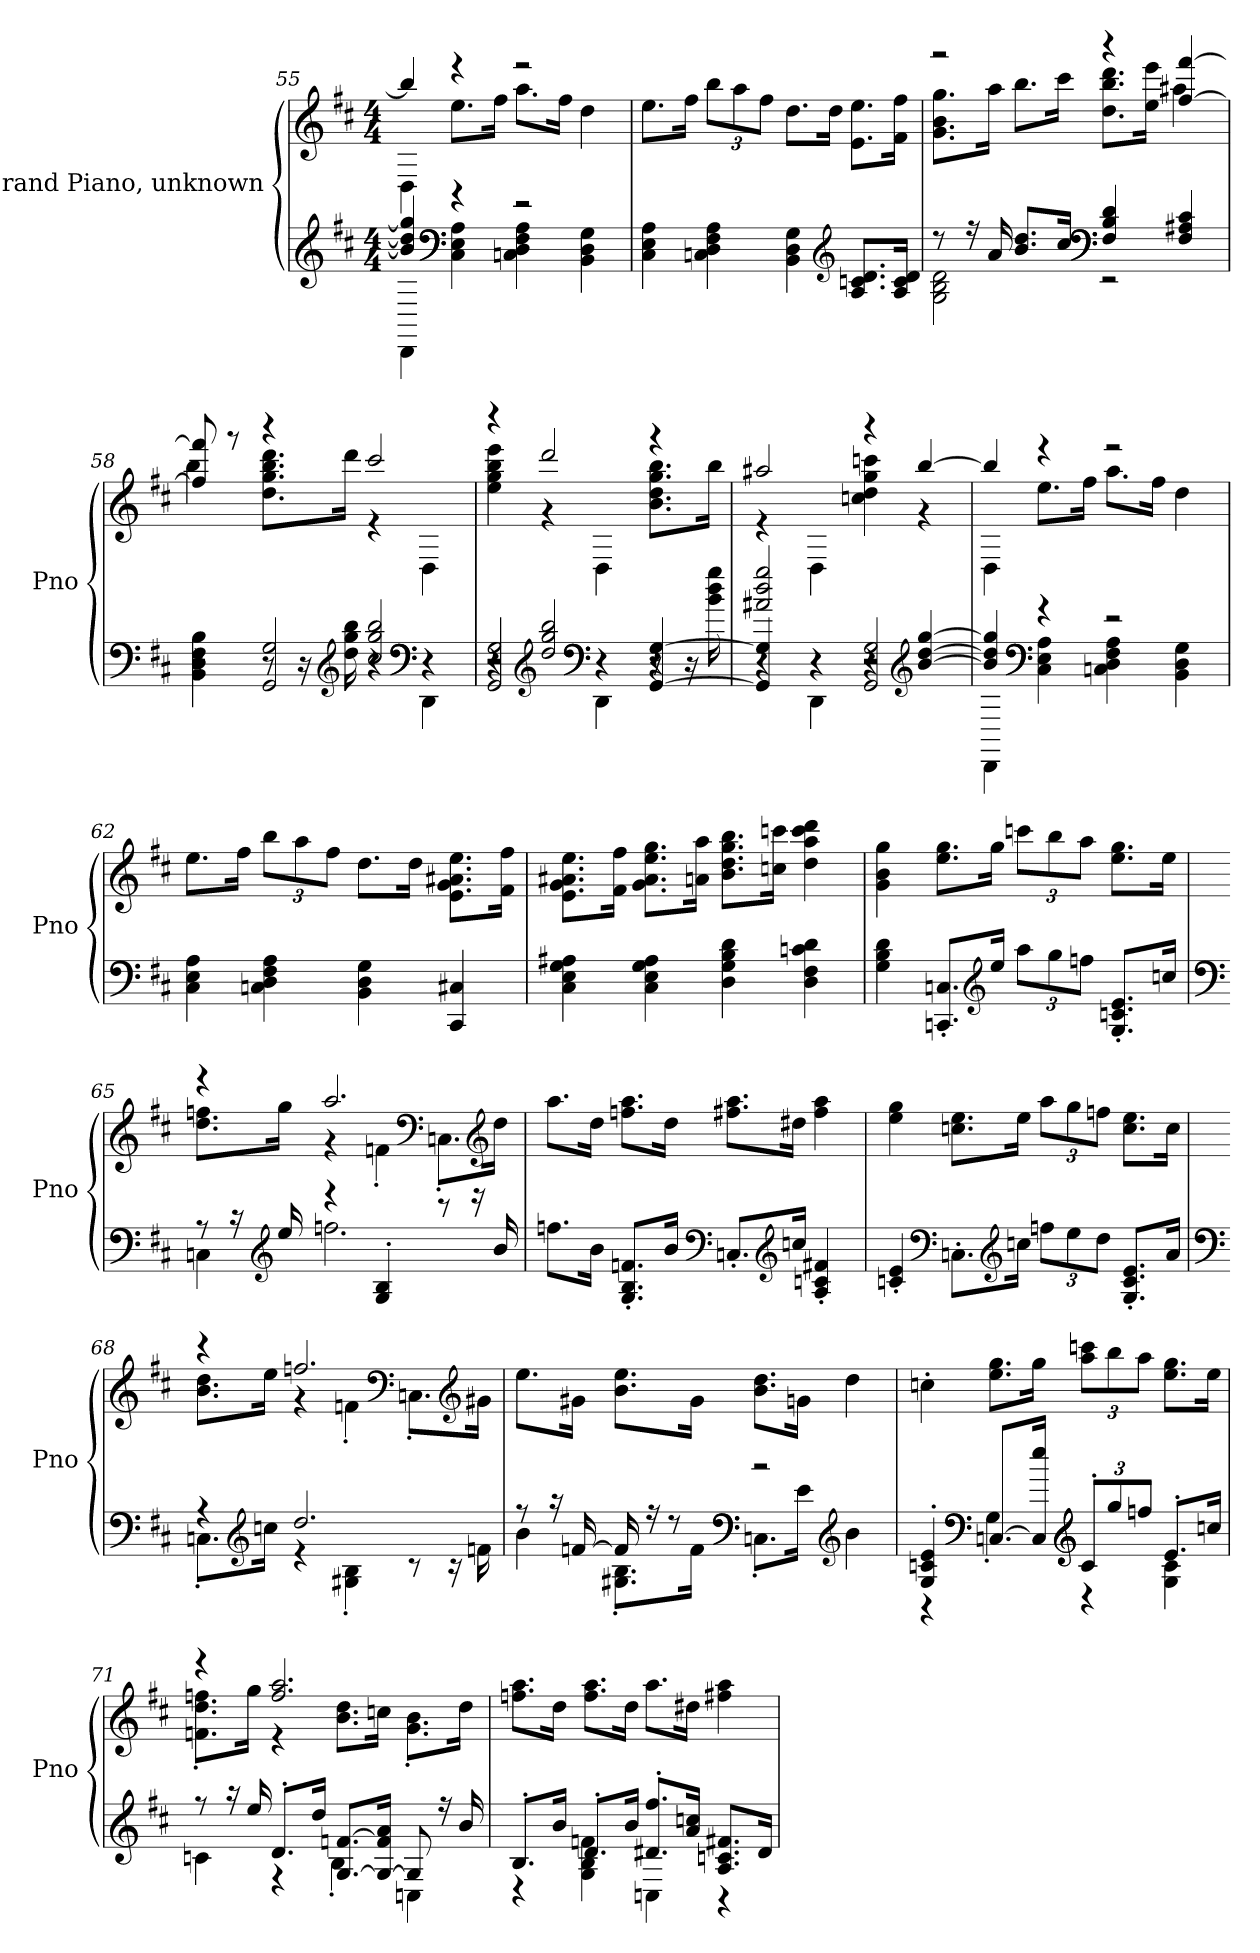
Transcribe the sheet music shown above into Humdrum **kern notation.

**kern	**kern
*part1	*part1
*staff2	*staff1
*I"Grand Piano, unknown	*
*I'Pno	*
*clefG2	*clefG2
*k[f#c#]	*k[f#c#]
*M4/4	*M4/4
=55	=55
*^	*^
4b/] 4dd/] 4gg/]	4DD\	4bb/]	4D\
*clefF4	*	*	*
4r	4C#\ 4E\ 4A\	4r	8.ee\L
.	.	.	16ff#\Jk
2r	4Cn\ 4D\ 4F#\ 4A\	2r	8.aa\L
.	.	.	16ff#\Jk
.	4BB\ 4D\ 4G\	.	4dd\
*v	*v	*	*
*	*v	*v
=56	=56
4C#\ 4E\ 4A\	8.ee\L
.	16ff#\Jk
*	*Xbrackettup
4Cn\ 4D\ 4F#\ 4A\	12bb\L
.	12aa\
.	12ff#\J
4BB\ 4D\ 4G\	8.dd\L
.	16dd\Jk
*clefG2	*
8.A/ 8.cn/ 8.d/L	8.e\ 8.ee\L
16A/ 16c/ 16d/Jk	16f#\ 16ff#\Jk
!!LO:LB:g=z
=57	=57
*^	*^
8r	2G\ 2B\ 2d\	2r	8.g\ 8.b\ 8.gg\L
16r	.	.	.
16a/	.	.	16aa\Jk
8.b/ 8.dd/L	.	.	8.bb\L
16cc#/Jk	.	.	16ccc#\Jk
*clefF4	*	*	*
4F#/ 4B/ 4d/	2r	4r	8.dd\ 8.bb\ 8.ddd\L
.	.	.	16ee\ 16eee\Jk
4F#/ 4A#X/ 4c#/	.	[4ff#/ [4fff#/	4aa#X\
=58	=58	=58	=58
*	*^	*	*
2r	4BB\ 4D\ 4F#\ 4B\	4r	8ff#/] 8fff#/]	4bb\
.	.	.	8r	.
.	8r	2GG/ 2G/	4r	8.dd\ 8.gg\ 8.bb\ 8.ddd\L
.	16r	.	.	.
*clefG2	*	*	*	*
.	16dd\ 16gg\ 16bb\	.	.	16ddd\Jk
2cc#/ 2gg/ 2bb/	4r	.	2ccc#/	4r
*clefF4	*	*	*	*
.	4DD\	4r	.	4D\
=59	=59	=59	=59	=59
4r	2r	2GG/ 2G/	4r	4ee\ 4gg\ 4bb\ 4eee\
*clefG2	*	*	*	*
2dd/ 2gg/ 2bb/	.	.	2ddd/	4r
*clefF4	*	*	*	*
.	4DD\	4r	.	4D\
4r	8r	[4GG/ [4G/	4r	8.b\ 8.dd\ 8.gg\ 8.bb\L
.	16r	.	.	.
.	16b\ 16dd\ 16gg\	.	.	16bb\Jk
=60	=60	=60	=60	=60
2a#X/ 2dd/ 2gg/	4r	4GG/] 4G/]	2aa#X/	4r
.	4DD\	4r	.	4D\
4r	2r	2GG/ 2G/	4r	4ccn\ 4dd\ 4gg\ 4cccn\
*clefG2	*	*	*	*
[4b/ [4dd/ [4gg/	.	.	[4bb/	4r
*	*v	*v	*	*
!!LO:LB:g=z	!!
=61	=61	=61	=61
4b/] 4dd/] 4gg/]	4DD\	4bb/]	4D\
*clefF4	*	*	*
4r	4C#\ 4E\ 4A\	4r	8.ee\L
.	.	.	16ff#\Jk
2r	4Cn\ 4D\ 4F#\ 4A\	2r	8.aa\L
.	.	.	16ff#\Jk
.	4BB\ 4D\ 4G\	.	4dd\
*v	*v	*	*
*	*v	*v
=62	=62
4C#\ 4E\ 4A\	8.ee\L
.	16ff#\Jk
4Cn\ 4D\ 4F#\ 4A\	12bb\L
.	12aa\
.	12ff#\J
4BB\ 4D\ 4G\	8.dd\L
.	16dd\Jk
4CC#/ 4C#X/	8.e\ 8.g\ 8.a#X\ 8.ee\L
.	16f#\ 16ff#\Jk
=63	=63
4C#\ 4E\ 4G\ 4A#X\	8.e\ 8.g\ 8.a#X\ 8.ee\L
.	16f#\ 16ff#\Jk
4C#\ 4E\ 4G\ 4A#\	8.g\ 8.a#\ 8.ee\ 8.gg\L
.	16an\ 16aa\Jk
4D\ 4G\ 4B\ 4d\	8.b\ 8.dd\ 8.gg\ 8.bb\L
.	16ccn\ 16cccn\Jk
4D\ 4F#\ 4cn\ 4d\	4dd\ 4aa\ 4ccc\ 4ddd\
!!LO:LB:g=z
=64	=64
4G\ 4B\ 4d\	4g\ 4b\ 4gg\
8.CCn/' 8.Cn/'L	8.ee\ 8.gg\L
*clefG2	*
16ee/Jk	16gg\Jk
*Xbrackettup	*
12aa\L	12cccn\L
12gg\	12bb\
12ffn\J	12aa\J
8.G/' 8.cn/' 8.e/'L	8.ee\ 8.gg\L
16ccn/Jk	16ee\Jk
=65	=65
*clefF4	*
*^	*^
8r	4Cn\	4r	8.dd\ 8.ffn\L
16r	.	.	.
*clefG2	*	*	*
16ee/	.	.	16gg\Jk
4r	2.ffn\	2.aa/	4r
4G/' 4B/'	.	.	4fn'\
*	*	*clefF4	*
8r	.	.	8.Cn'\L
16r	.	.	.
*	*	*clefG2	*
16b/	.	.	16dd\Jk
*v	*v	*	*
*	*v	*v
!!LO:PB:g=z
=66	=66
8.ffn\L	8.aa\L
16b\Jk	16dd\Jk
8.G/' 8.B/' 8.fn/'L	8.ffn\ 8.aa\L
16b/Jk	16dd\Jk
*clefF4	*
8.Cn'/L	8.ff#X\ 8.aa\L
*clefG2	*
16ccn/Jk	16dd#X\Jk
4A/' 4cn/' 4f#X/'	4ff#\ 4aa\
=67	=67
4cn/' 4e/'	4ee\ 4gg\
*clefF4	*
8.Cn'\L	8.ccn\ 8.ee\L
*clefG2	*
16ccn\Jk	16ee\Jk
12ffn\L	12aa\L
12ee\	12gg\
12dd\J	12ffn\J
8.G/' 8.c/' 8.e/'L	8.cc\ 8.ee\L
16a/Jk	16cc\Jk
!!LO:LB:g=z
=68	=68
*clefF4	*
*^	*^
4r	8.Cn'\L	4r	8.b\ 8.dd\L
*clefG2	*	*	*
.	16ccn\Jk	.	16ee\Jk
2.dd/	4r	2.ffn/	4r
.	4G#X\' 4B\'	.	4fn'\
*	*	*clefF4	*
.	8r	.	8.Cn'\L
.	16r	.	.
*	*	*clefG2	*
.	16fn\	.	16g#X\Jk
*	*	*v	*v
=69	=69	=69
8r	4b\	8.ee\L
16r	.	.
[16fn/	.	16g#X\Jk
16f/]	8.G#X\' 8.B\'L	8.b\ 8.ee\L
16r	.	.
8r	.	.
.	16f\Jk	16g#\Jk
*clefF4	*	*
2r	8.Cn'\L	8.b\ 8.dd\L
.	16e\Jk	16gn\Jk
*clefG2	*	*
.	4b\	4dd\
!!LO:LB:g=z
=70	=70	=70
4G/' 4cn/' 4e/'	4r	4ccn'\
*clefF4	*	*
[8.Cn/L	4G'\	8.ee\ 8.gg\L
16C/] 16ee/Jk	.	16gg\Jk
*clefG2	*	*
12c'/L	4r	12aa\ 12cccn\L
12gg/	.	12bb\
12ffn/J	.	12aa\J
8.e'/L	4G\ 4c\	8.ee\ 8.gg\L
16ccn/Jk	.	16ee\Jk
=71	=71	=71
*	*	*^
8r	4cn\	4r	8.fn\' 8.dd\' 8.ffn\'L
16r	.	.	.
16ee/	.	.	16gg\Jk
8.d'/L	4r	2.ff/ 2.aa/	4r
16dd/Jk	.	.	.
[8.G/ [8.fn/L	4B'\	.	8.b\ 8.dd\L
16G/_ 16f/] 16a/Jk	.	.	16ccn\Jk
8G/]	4Cn\	.	8.g\' 8.b\'L
16r	.	.	.
16b/	.	.	16dd\Jk
*	*	*v	*v
!!LO:LB:g=z
=72	=72	=72
8.B'/L	4r	8.ffn\ 8.aa\L
16b/Jk	.	16dd\Jk
8.d'/L	4G\ 4B\ 4fn\	8.ff\ 8.aa\L
16b/Jk	.	16dd\Jk
8.d#X/' 8.ff#/'L	4Cn\	8.aa\L
16a/ 16ccn/Jk	.	16dd#X\Jk
8.A/ 8.cn/ 8.f#X/L	4r	4ff#X\ 4aa\
16d#/Jk	.	.
*v	*v	*
=	=
*-	*-
